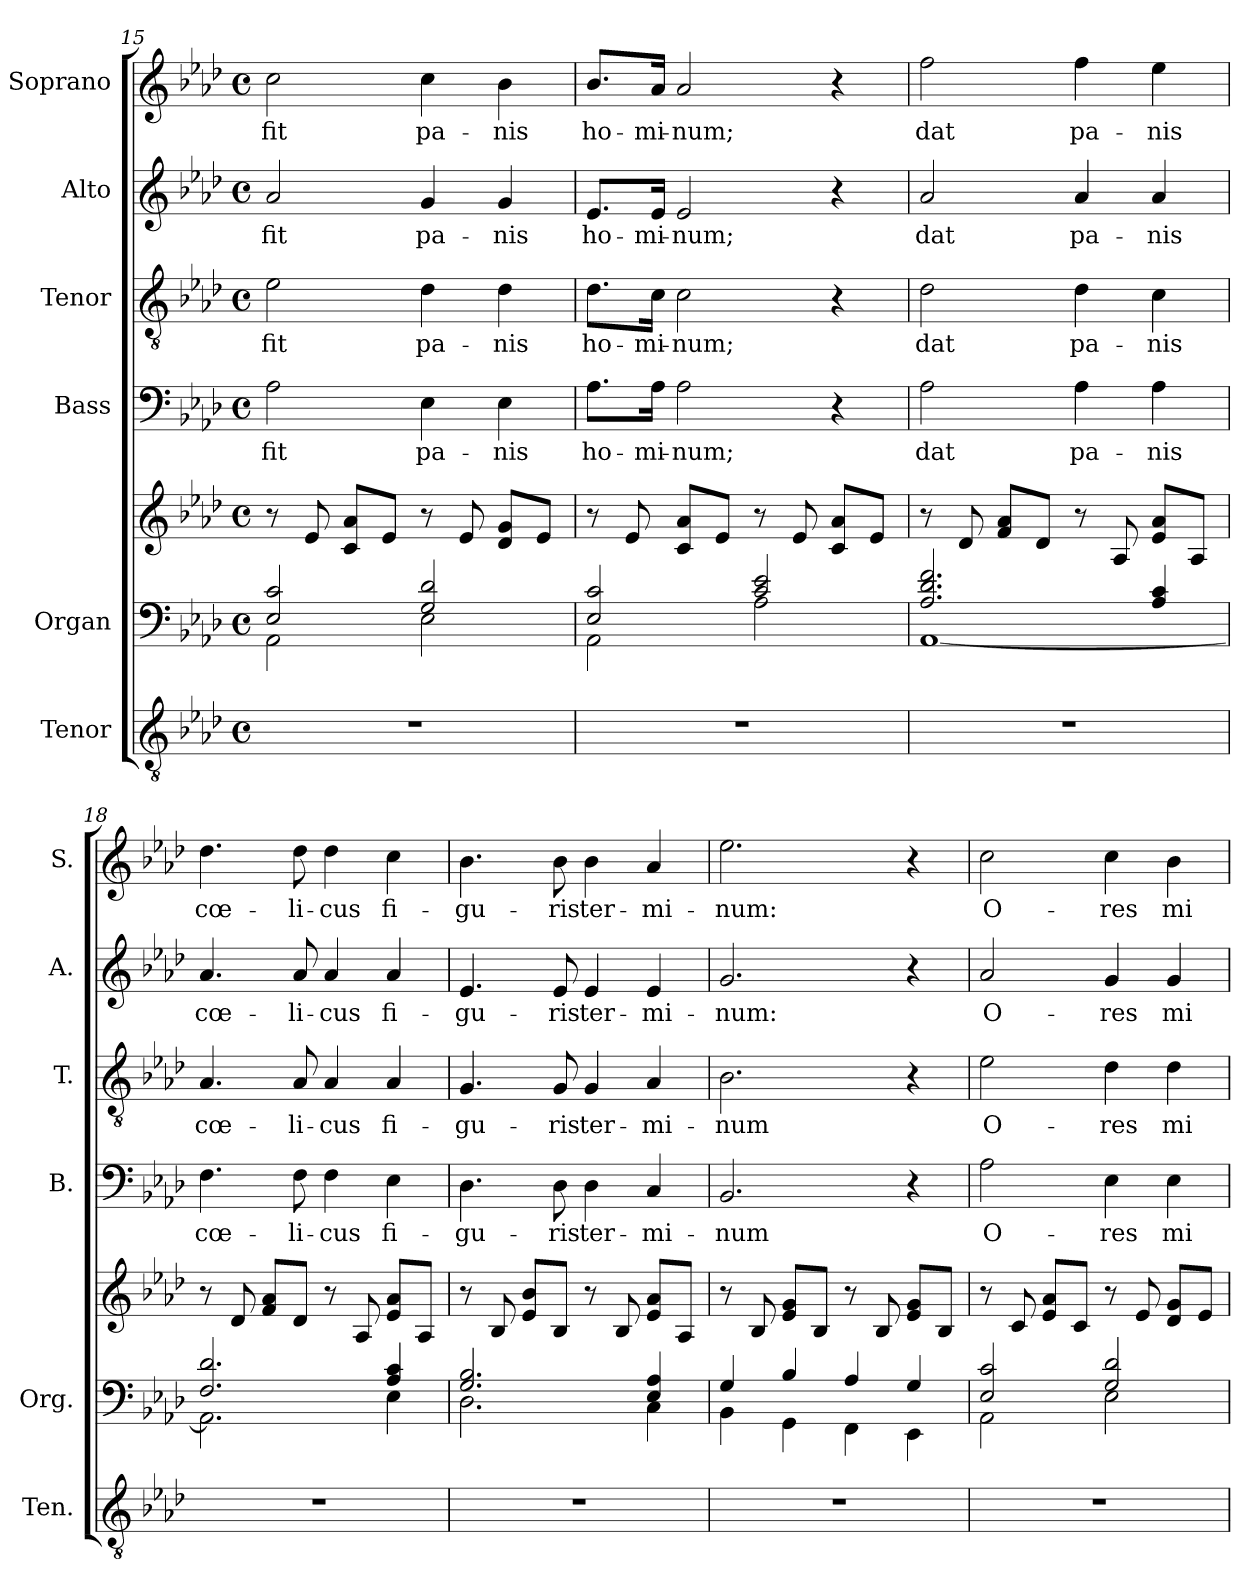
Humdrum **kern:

**kern	**kern	**kern	**kern	**text	**kern	**text	**kern	**text	**kern	**text
*part6	*part5	*part5	*part4	*part4	*part3	*part3	*part2	*part2	*part1	*part1
*staff7	*staff6	*staff5	*staff4	*staff4	*staff3	*staff3	*staff2	*staff2	*staff1	*staff1
*I"Tenor	*I"Organ	*	*I"Bass	*	*I"Tenor	*	*I"Alto	*	*I"Soprano	*
*I'Ten.	*I'Org.	*	*I'B.	*	*I'T.	*	*I'A.	*	*I'S.	*
*clefGv2	*clefF4	*clefG2	*clefF4	*	*clefGv2	*	*clefG2	*	*clefG2	*
*k[b-e-a-d-]	*k[b-e-a-d-]	*k[b-e-a-d-]	*k[b-e-a-d-]	*	*k[b-e-a-d-]	*	*k[b-e-a-d-]	*	*k[b-e-a-d-]	*
*M4/4	*M4/4	*M4/4	*M4/4	*	*M4/4	*	*M4/4	*	*M4/4	*
*met(c)	*met(c)	*met(c)	*met(c)	*	*met(c)	*	*met(c)	*	*met(c)	*
=15	=15	=15	=15	=15	=15	=15	=15	=15	=15	=15
*	*^	*	*	*	*	*	*	*	*	*
!	!	!	!	!	!LO:LY:b	!	!LO:LY:b	!	!LO:LY:b	!	!LO:LY:b
1r	2E-/ 2c/	2AA-\	8r	2A-!\	fit	2e-!\	fit	2a-!/	fit	2cc!\	fit
.	.	.	8e-/	.	.	.	.	.	.	.	.
.	.	.	8c/ 8a-/L	.	.	.	.	.	.	.	.
.	.	.	8e-/J	.	.	.	.	.	.	.	.
!	!	!	!	!	!LO:LY:b	!	!LO:LY:b	!	!LO:LY:b	!	!LO:LY:b
.	2G/ 2d-/	2E-\	8r	4E-!\	pa-	4d-!\	pa-	4g!/	pa-	4cc!\	pa-
.	.	.	8e-/	.	.	.	.	.	.	.	.
!	!	!	!	!	!LO:LY:b	!	!LO:LY:b	!	!LO:LY:b	!	!LO:LY:b
.	.	.	8d-/ 8g/L	4E-!\	-nis	4d-!\	-nis	4g!/	-nis	4b-!\	-nis
.	.	.	8e-/J	.	.	.	.	.	.	.	.
!!LO:PB:g=z
=16	=16	=16	=16	=16	=16	=16	=16	=16	=16	=16	=16
!	!	!	!	!	!LO:LY:b	!	!LO:LY:b	!	!LO:LY:b	!	!LO:LY:b
1r	2E-/ 2c/	2AA-\	8r	8.A-!\L	ho-	8.d-!\L	ho-	8.e-!/L	ho-	8.b-!/L	ho-
.	.	.	8e-/	.	.	.	.	.	.	.	.
!	!	!	!	!	!LO:LY:b	!	!LO:LY:b	!	!LO:LY:b	!	!LO:LY:b
.	.	.	.	16A-!\Jk	-mi-	16c!\Jk	-mi-	16e-!/Jk	-mi-	16a-!/Jk	-mi-
!	!	!	!	!	!LO:LY:b	!	!LO:LY:b	!	!LO:LY:b	!	!LO:LY:b
.	.	.	8c/ 8a-/L	2A-!\	-num;	2c!\	-num;	2e-!/	-num;	2a-!/	-num;
.	.	.	8e-/J	.	.	.	.	.	.	.	.
.	2c/ 2e-/	2A-\	8r	.	.	.	.	.	.	.	.
.	.	.	8e-/	.	.	.	.	.	.	.	.
.	.	.	8c/ 8a-/L	4r	.	4r	.	4r	.	4r	.
.	.	.	8e-/J	.	.	.	.	.	.	.	.
=17	=17	=17	=17	=17	=17	=17	=17	=17	=17	=17	=17
!	!	!	!	!	!LO:LY:b	!	!LO:LY:b	!	!LO:LY:b	!	!LO:LY:b
1r	2.A-/ 2.d-/ 2.f/	[1AA-	8r	2A-!\	dat	2d-!\	dat	2a-!/	dat	2ff!\	dat
.	.	.	8d-/	.	.	.	.	.	.	.	.
.	.	.	8f/ 8a-/L	.	.	.	.	.	.	.	.
.	.	.	8d-/J	.	.	.	.	.	.	.	.
!	!	!	!	!	!LO:LY:b	!	!LO:LY:b	!	!LO:LY:b	!	!LO:LY:b
.	.	.	8r	4A-!\	pa-	4d-!\	pa-	4a-!/	pa-	4ff!\	pa-
.	.	.	8A-/	.	.	.	.	.	.	.	.
!	!	!	!	!	!LO:LY:b	!	!LO:LY:b	!	!LO:LY:b	!	!LO:LY:b
.	4A-/ 4c/	.	8e-/ 8a-/L	4A-!\	-nis	4c!\	-nis	4a-!/	-nis	4ee-!\	-nis
.	.	.	8A-/J	.	.	.	.	.	.	.	.
=18	=18	=18	=18	=18	=18	=18	=18	=18	=18	=18	=18
!	!	!	!	!	!LO:LY:b	!	!LO:LY:b	!	!LO:LY:b	!	!LO:LY:b
1r	2.F/ 2.d-/	2.AA-\]	8r	4.F!\	cœ-	4.A-!/	cœ-	4.a-!/	cœ-	4.dd-!\	cœ-
.	.	.	8d-/	.	.	.	.	.	.	.	.
.	.	.	8f/ 8a-/L	.	.	.	.	.	.	.	.
!	!	!	!	!	!LO:LY:b	!	!LO:LY:b	!	!LO:LY:b	!	!LO:LY:b
.	.	.	8d-/J	8F!\	-li-	8A-!/	-li-	8a-!/	-li-	8dd-!\	-li-
!	!	!	!	!	!LO:LY:b	!	!LO:LY:b	!	!LO:LY:b	!	!LO:LY:b
.	.	.	8r	4F!\	-cus	4A-!/	-cus	4a-!/	-cus	4dd-!\	-cus
.	.	.	8A-/	.	.	.	.	.	.	.	.
!	!	!	!	!	!LO:LY:b	!	!LO:LY:b	!	!LO:LY:b	!	!LO:LY:b
.	4A-/ 4c/	4E-\	8e-/ 8a-/L	4E-!\	fi-	4A-!/	fi-	4a-!/	fi-	4cc!\	fi-
.	.	.	8A-/J	.	.	.	.	.	.	.	.
=19	=19	=19	=19	=19	=19	=19	=19	=19	=19	=19	=19
!	!	!	!	!	!LO:LY:b	!	!LO:LY:b	!	!LO:LY:b	!	!LO:LY:b
1r	2.G/ 2.B-/	2.D-\	8r	4.D-!\	-gu-	4.G!/	-gu-	4.e-!/	-gu-	4.b-!\	-gu-
.	.	.	8B-/	.	.	.	.	.	.	.	.
.	.	.	8e-/ 8b-/L	.	.	.	.	.	.	.	.
!	!	!	!	!	!LO:LY:b	!	!LO:LY:b	!	!LO:LY:b	!	!LO:LY:b
.	.	.	8B-/J	8D-!\	-ris	8G!/	-ris	8e-!/	-ris	8b-!\	-ris
!	!	!	!	!	!LO:LY:b	!	!LO:LY:b	!	!LO:LY:b	!	!LO:LY:b
.	.	.	8r	4D-!\	ter-	4G!/	ter-	4e-!/	ter-	4b-!\	ter-
.	.	.	8B-/	.	.	.	.	.	.	.	.
!	!	!	!	!	!LO:LY:b	!	!LO:LY:b	!	!LO:LY:b	!	!LO:LY:b
.	4E-/ 4A-/	4C\	8e-/ 8a-/L	4C!/	-mi-	4A-!/	-mi-	4e-!/	-mi-	4a-!/	-mi-
.	.	.	8A-/J	.	.	.	.	.	.	.	.
!!LO:LB:g=z
=20	=20	=20	=20	=20	=20	=20	=20	=20	=20	=20	=20
!	!	!	!	!	!LO:LY:b	!	!LO:LY:b	!	!LO:LY:b	!	!LO:LY:b
1r	4G/	4BB-\	8r	2.BB-/	-num	2.B-\	-num	2.g!/	-num:	2.ee-!\	-num:
.	.	.	8B-/	.	.	.	.	.	.	.	.
.	4B-/	4GG\	8e-/ 8g/L	.	.	.	.	.	.	.	.
.	.	.	8B-/J	.	.	.	.	.	.	.	.
.	4A-/	4FF\	8r	.	.	.	.	.	.	.	.
.	.	.	8B-/	.	.	.	.	.	.	.	.
.	4G/	4EE-\	8e-/ 8g/L	4r	.	4r	.	4r	.	4r	.
.	.	.	8B-/J	.	.	.	.	.	.	.	.
=21	=21	=21	=21	=21	=21	=21	=21	=21	=21	=21	=21
!	!	!	!	!	!LO:LY:b	!	!LO:LY:b	!	!LO:LY:b	!	!LO:LY:b
1r	2E-/ 2c/	2AA-\	8r	2A-!\	O-	2e-!\	O-	2a-!/	O-	2cc!\	O-
.	.	.	8c/	.	.	.	.	.	.	.	.
.	.	.	8e-/ 8a-/L	.	.	.	.	.	.	.	.
.	.	.	8c/J	.	.	.	.	.	.	.	.
!	!	!	!	!	!LO:LY:b	!	!LO:LY:b	!	!LO:LY:b	!	!LO:LY:b
.	2G/ 2d-/	2E-\	8r	4E-!\	-res	4d-!\	-res	4g!/	-res	4cc!\	-res
.	.	.	8e-/	.	.	.	.	.	.	.	.
!	!	!	!	!	!LO:LY:b	!	!LO:LY:b	!	!LO:LY:b	!	!LO:LY:b
.	.	.	8d-/ 8g/L	4E-!\	mi-	4d-!\	mi-	4g!/	mi-	4b-!\	mi-
.	.	.	8e-/J	.	.	.	.	.	.	.	.
*	*v	*v	*	*	*	*	*	*	*	*	*
=	=	=	=	=	=	=	=	=	=	=
*-	*-	*-	*-	*-	*-	*-	*-	*-	*-	*-
